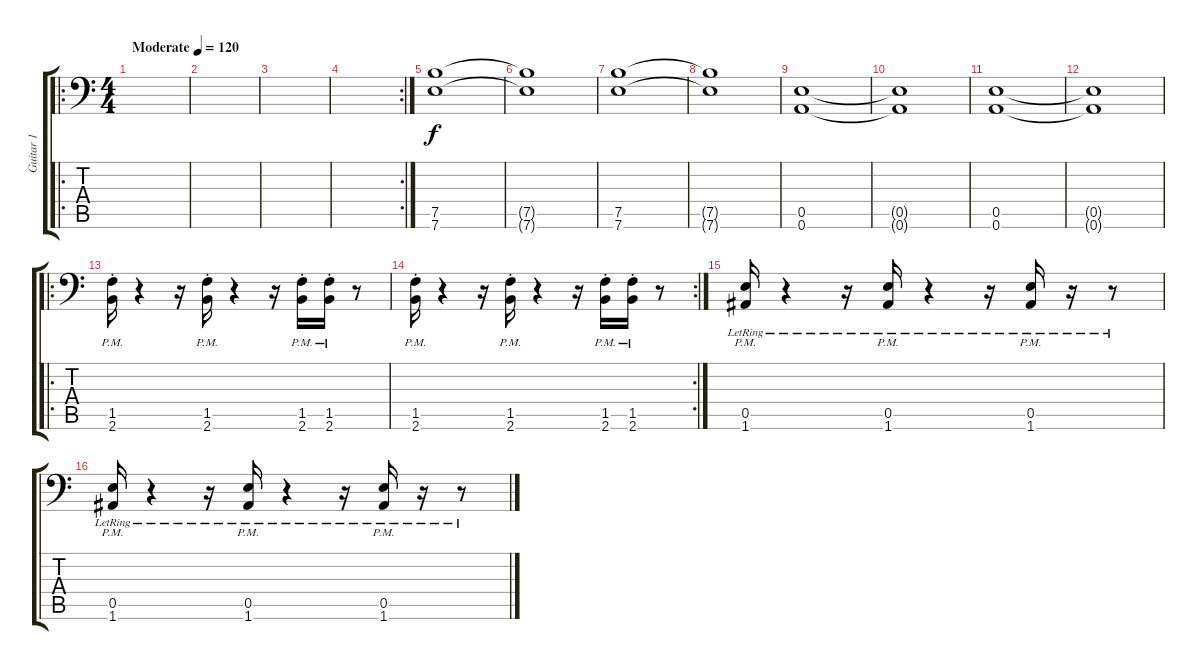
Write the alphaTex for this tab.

\track ("Guitar 1" "Guitar 1") {instrument distortionguitar}
\staff {score tabs}
\tuning (B3 Gb3 D3 A2 E2 A1) {hide}
\ro
\ts (4 4)
\tempo (120 "Moderate")
\clef f4
\ks c
|
|
|
\rc 2
|
(7.5 7.6).1 |
(7.5{t} 7.6{t}).1 |
(7.5 7.6).1 |
(7.5{t} 7.6{t}).1 |
(0.5 0.6).1 |
(0.5{t} 0.6{t}).1 |
(0.5 0.6).1 |
(0.5{t} 0.6{t}).1 |
\ro
(1.5{pm st} 2.6{pm st}).16 r.4 r.16 (1.5{pm st} 2.6{pm st}).16 r.4 r.16 (1.5{pm st} 2.6{pm st}).16 (1.5{pm st} 2.6{pm st}).16 r.8 |
\rc 2
(1.5{pm st} 2.6{pm st}).16 r.4 r.16 (1.5{pm st} 2.6{pm st}).16 r.4 r.16 (1.5{pm st} 2.6{pm st}).16 (1.5{pm st} 2.6{pm st}).16 r.8 |
(0.5{pm lr} 1.6{pm lr}).16 r.4 r.16 (0.5{pm lr} 1.6{pm lr}).16 r.4 r.16 (0.5{pm lr} 1.6{pm lr}).16 r.16 r.8 |
(0.5{pm lr} 1.6{pm lr}).16 r.4 r.16 (0.5{pm lr} 1.6{pm lr}).16 r.4 r.16 (0.5{pm lr} 1.6{pm lr}).16 r.16 r.8
